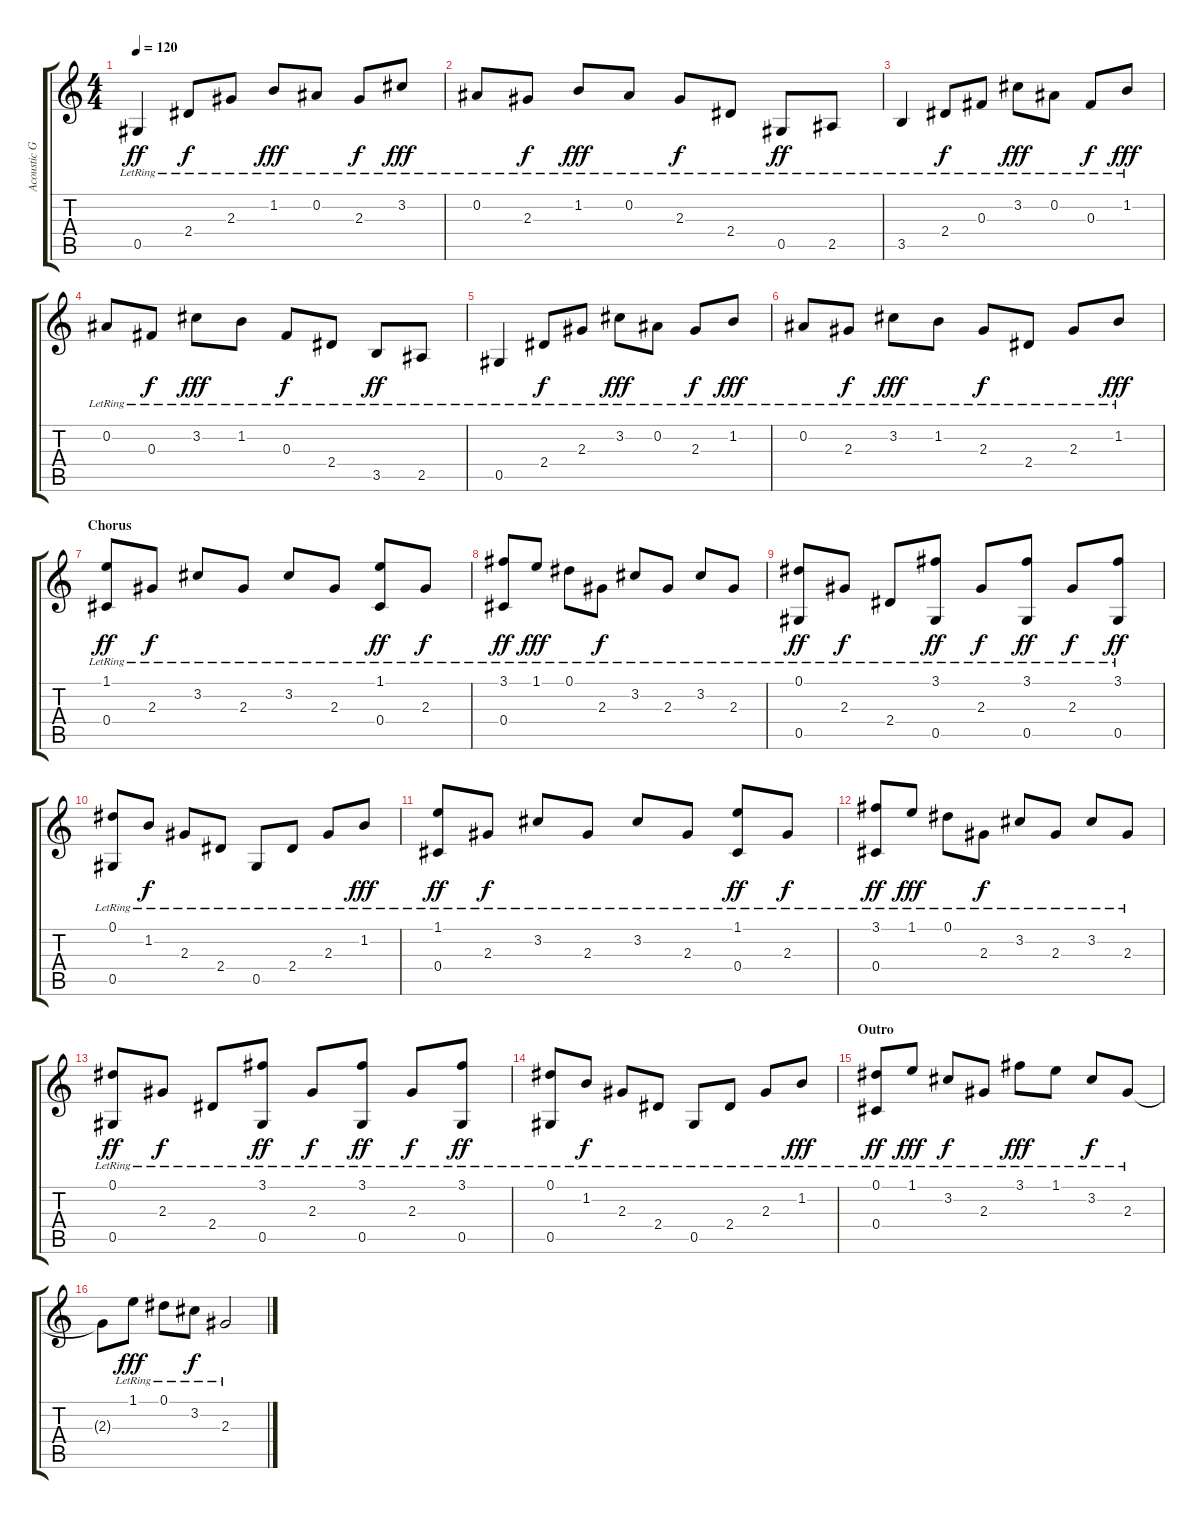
\track ("Acoustic Guitar I" "Acoustic G") {instrument acousticguitarsteel}
\staff {score tabs}
\tuning (Eb4 Bb3 Gb3 Db3 Ab2 Eb2) {hide}
\ts (4 4)
\tempo 120
\clef g2
\ks c
0.5{lr}.4{dy ff} 2.4{lr}.8{dy f} 2.3{lr}.8 1.2{lr}.8{dy fff} 0.2{lr}.8 2.3{lr}.8{dy f} 3.2{lr}.8{dy fff} |
0.2{lr}.8 2.3{lr}.8{dy f} 1.2{lr}.8{dy fff} 0.2{lr}.8 2.3{lr}.8{dy f} 2.4{lr}.8 0.5{lr}.8{dy ff} 2.5{lr}.8 |
3.5{lr}.4 2.4{lr}.8{dy f} 0.3{lr}.8 3.2{lr}.8{dy fff} 0.2{lr}.8 0.3{lr}.8{dy f} 1.2{lr}.8{dy fff} |
0.2{lr}.8 0.3{lr}.8{dy f} 3.2{lr}.8{dy fff} 1.2{lr}.8 0.3{lr}.8{dy f} 2.4{lr}.8 3.5{lr}.8{dy ff} 2.5{lr}.8 |
0.5{lr}.4 2.4{lr}.8{dy f} 2.3{lr}.8 3.2{lr}.8{dy fff} 0.2{lr}.8 2.3{lr}.8{dy f} 1.2{lr}.8{dy fff} |
0.2{lr}.8 2.3{lr}.8{dy f} 3.2{lr}.8{dy fff} 1.2{lr}.8 2.3{lr}.8{dy f} 2.4{lr}.8 2.3{lr}.8 1.2{lr}.8{dy fff} |
\section ("" "Chorus")
(1.1{lr} 0.4{lr}).8{dy ff} 2.3{lr}.8{dy f} 3.2{lr}.8 2.3{lr}.8 3.2{lr}.8 2.3{lr}.8 (1.1{lr} 0.4{lr}).8{dy ff} 2.3{lr}.8{dy f} |
(3.1{lr} 0.4{lr}).8{dy ff} 1.1{lr}.8{dy fff} 0.1{lr}.8 2.3{lr}.8{dy f} 3.2{lr}.8 2.3{lr}.8 3.2{lr}.8 2.3{lr}.8 |
(0.1{lr} 0.5{lr}).8{dy ff} 2.3{lr}.8{dy f} 2.4{lr}.8 (3.1{lr} 0.5{lr}).8{dy ff} 2.3{lr}.8{dy f} (3.1{lr} 0.5{lr}).8{dy ff} 2.3{lr}.8{dy f} (3.1{lr} 0.5{lr}).8{dy ff} |
(0.1{lr} 0.5{lr}).8 1.2{lr}.8{dy f} 2.3{lr}.8 2.4{lr}.8 0.5{lr}.8 2.4{lr}.8 2.3{lr}.8 1.2{lr}.8{dy fff} |
(1.1{lr} 0.4{lr}).8{dy ff} 2.3{lr}.8{dy f} 3.2{lr}.8 2.3{lr}.8 3.2{lr}.8 2.3{lr}.8 (1.1{lr} 0.4{lr}).8{dy ff} 2.3{lr}.8{dy f} |
(3.1{lr} 0.4{lr}).8{dy ff} 1.1{lr}.8{dy fff} 0.1{lr}.8 2.3{lr}.8{dy f} 3.2{lr}.8 2.3{lr}.8 3.2{lr}.8 2.3{lr}.8 |
(0.1{lr} 0.5{lr}).8{dy ff} 2.3{lr}.8{dy f} 2.4{lr}.8 (3.1{lr} 0.5{lr}).8{dy ff} 2.3{lr}.8{dy f} (3.1{lr} 0.5{lr}).8{dy ff} 2.3{lr}.8{dy f} (3.1{lr} 0.5{lr}).8{dy ff} |
(0.1{lr} 0.5{lr}).8 1.2{lr}.8{dy f} 2.3{lr}.8 2.4{lr}.8 0.5{lr}.8 2.4{lr}.8 2.3{lr}.8 1.2{lr}.8{dy fff} |
\section ("" "Outro")
(0.1{lr} 0.4{lr}).8{dy ff} 1.1{lr}.8{dy fff} 3.2{lr}.8{dy f} 2.3{lr}.8 3.1{lr}.8{dy fff} 1.1{lr}.8 3.2{lr}.8{dy f} 2.3{lr}.8 |
2.3{t}.8 1.1{lr}.8{dy fff} 0.1{lr}.8 3.2{lr}.8{dy f} 2.3{lr}.2
